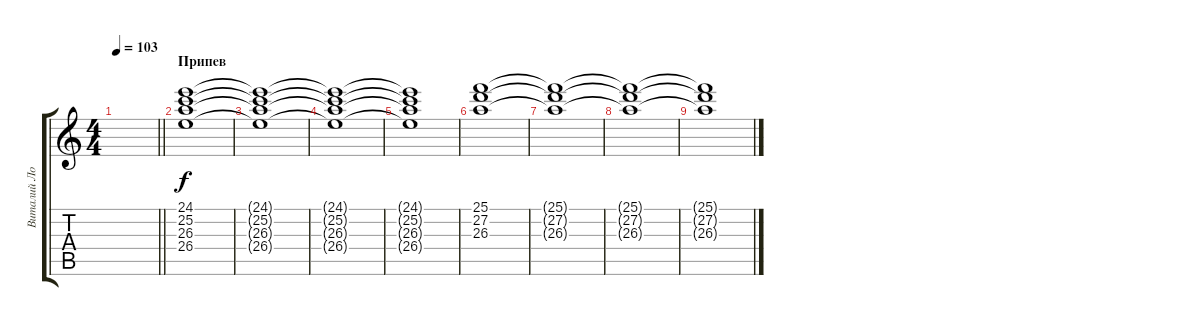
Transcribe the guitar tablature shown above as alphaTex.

\track ("Виталий Локтев (синтезатор 1)" "Виталий Ло") {instrument rockorgan}
\staff {score tabs}
\tuning (E4 B3 G3 D3 A2 E2) {hide}
\ts (4 4)
\tempo 103
\clef g2
\barLineRight lightlight
\ks c
|
\section ("" "Припев")
(24.1 25.2 26.3 26.4).1 |
(24.1{t} 25.2{t} 26.3{t} 26.4{t}).1 |
(24.1{t} 25.2{t} 26.3{t} 26.4{t}).1 |
(24.1{t} 25.2{t} 26.3{t} 26.4{t}).1 |
(25.1 27.2 26.3).1 |
(25.1{t} 27.2{t} 26.3{t}).1 |
(25.1{t} 27.2{t} 26.3{t}).1 |
(25.1{t} 27.2{t} 26.3{t}).1
